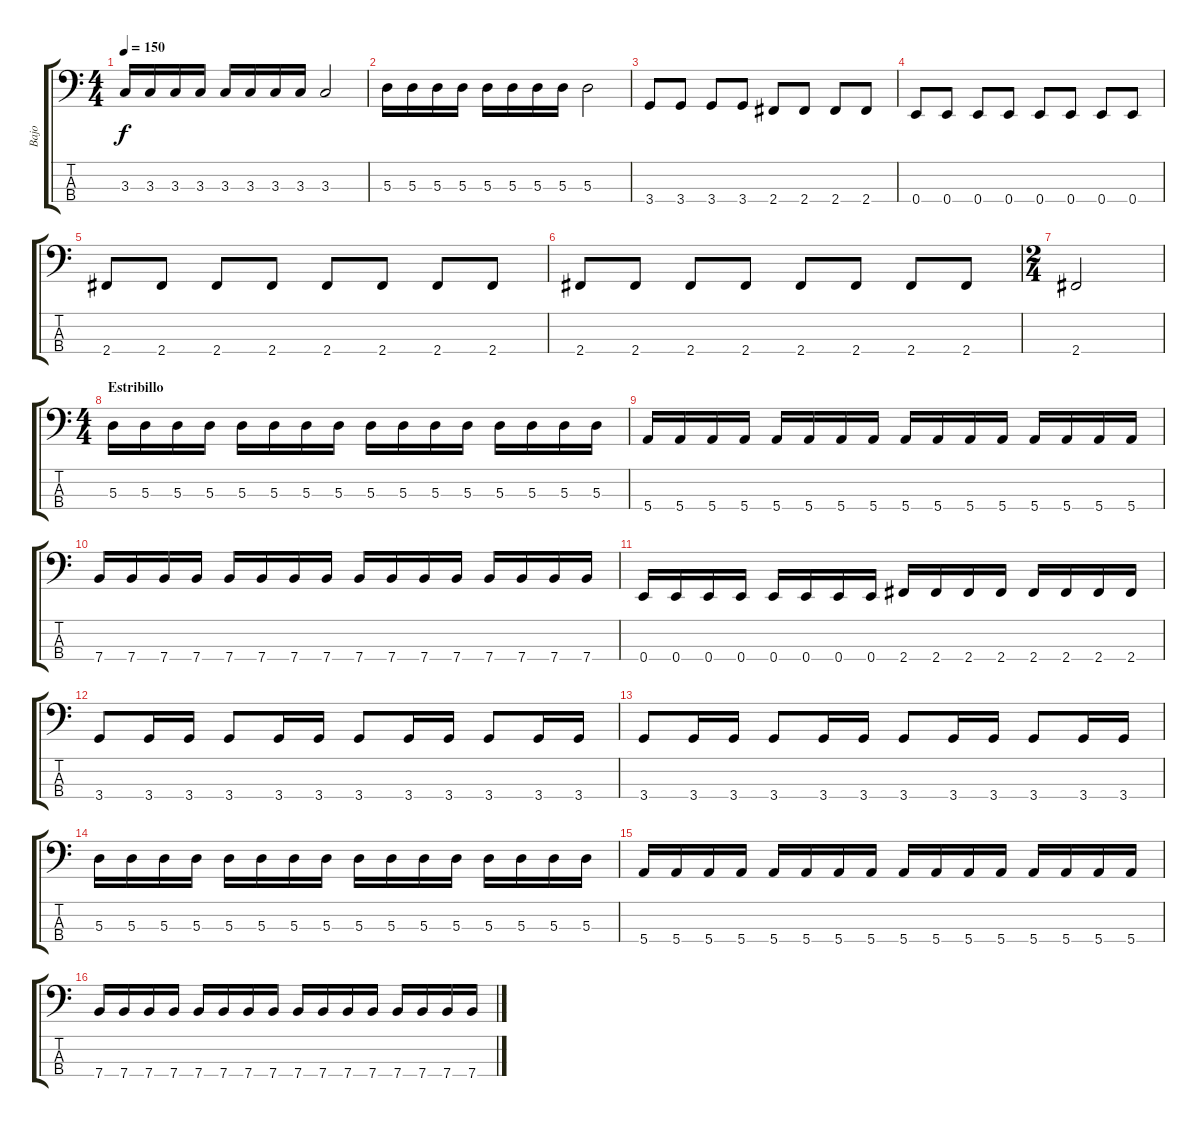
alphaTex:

\track ("Bajo" "Bajo") {instrument electricbassfinger}
\staff {score tabs}
\tuning (G2 D2 A1 E1) {hide}
\ts (4 4)
\tempo 150
\clef f4
\ks c
3.3.16{dy f} 3.3.16 3.3.16 3.3.16 3.3.16 3.3.16 3.3.16 3.3.16 3.3.2 |
5.3.16 5.3.16 5.3.16 5.3.16 5.3.16 5.3.16 5.3.16 5.3.16 5.3.2 |
3.4.8 3.4.8 3.4.8 3.4.8 2.4.8 2.4.8 2.4.8 2.4.8 |
0.4.8 0.4.8 0.4.8 0.4.8 0.4.8 0.4.8 0.4.8 0.4.8 |
2.4.8 2.4.8 2.4.8 2.4.8 2.4.8 2.4.8 2.4.8 2.4.8 |
2.4.8 2.4.8 2.4.8 2.4.8 2.4.8 2.4.8 2.4.8 2.4.8 |
\ts (2 4)
2.4.2 |
\ts (4 4)
\section ("" "Estribillo")
5.3.16 5.3.16 5.3.16 5.3.16 5.3.16 5.3.16 5.3.16 5.3.16 5.3.16 5.3.16 5.3.16 5.3.16 5.3.16 5.3.16 5.3.16 5.3.16 |
5.4.16 5.4.16 5.4.16 5.4.16 5.4.16 5.4.16 5.4.16 5.4.16 5.4.16 5.4.16 5.4.16 5.4.16 5.4.16 5.4.16 5.4.16 5.4.16 |
7.4.16 7.4.16 7.4.16 7.4.16 7.4.16 7.4.16 7.4.16 7.4.16 7.4.16 7.4.16 7.4.16 7.4.16 7.4.16 7.4.16 7.4.16 7.4.16 |
0.4.16 0.4.16 0.4.16 0.4.16 0.4.16 0.4.16 0.4.16 0.4.16 2.4.16 2.4.16 2.4.16 2.4.16 2.4.16 2.4.16 2.4.16 2.4.16 |
3.4.8 3.4.16 3.4.16 3.4.8 3.4.16 3.4.16 3.4.8 3.4.16 3.4.16 3.4.8 3.4.16 3.4.16 |
3.4.8 3.4.16 3.4.16 3.4.8 3.4.16 3.4.16 3.4.8 3.4.16 3.4.16 3.4.8 3.4.16 3.4.16 |
5.3.16 5.3.16 5.3.16 5.3.16 5.3.16 5.3.16 5.3.16 5.3.16 5.3.16 5.3.16 5.3.16 5.3.16 5.3.16 5.3.16 5.3.16 5.3.16 |
5.4.16 5.4.16 5.4.16 5.4.16 5.4.16 5.4.16 5.4.16 5.4.16 5.4.16 5.4.16 5.4.16 5.4.16 5.4.16 5.4.16 5.4.16 5.4.16 |
7.4.16 7.4.16 7.4.16 7.4.16 7.4.16 7.4.16 7.4.16 7.4.16 7.4.16 7.4.16 7.4.16 7.4.16 7.4.16 7.4.16 7.4.16 7.4.16
